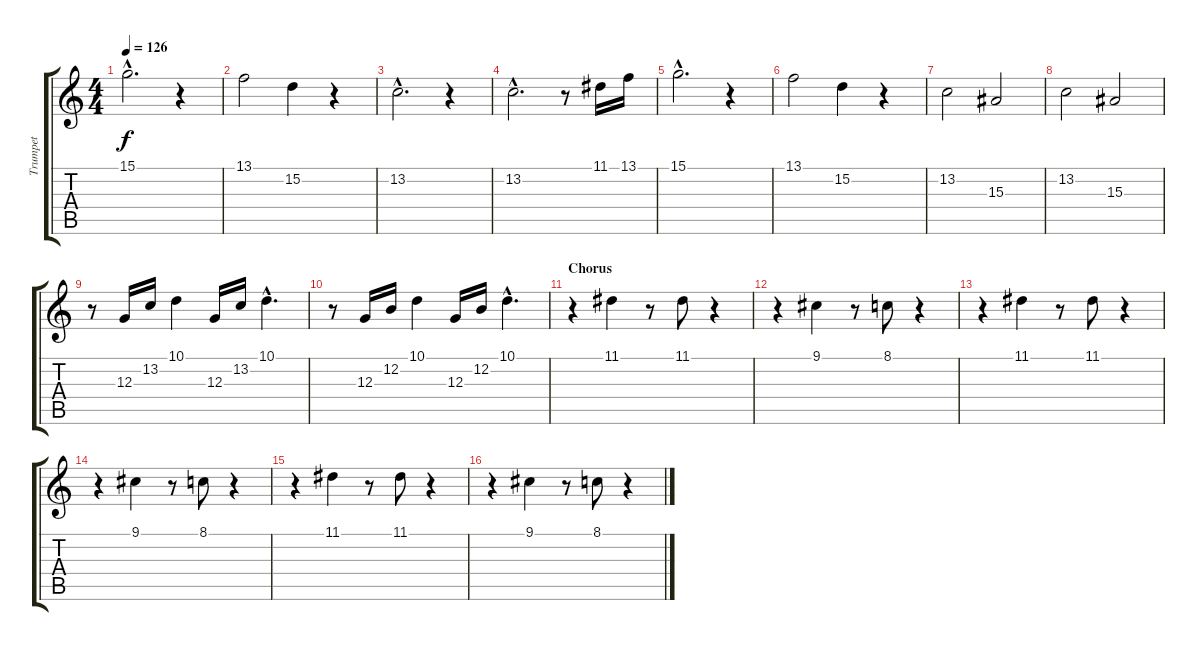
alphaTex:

\track ("Trumpet" "Trumpet") {instrument trumpet}
\staff {score tabs}
\tuning (E4 B3 G3 D3 A2 E2) {hide}
\ts (4 4)
\tempo 126
\clef g2
\ks c
15.1{hac}.2{d dy f} r.4 |
13.1.2 15.2.4 r.4 |
13.2{hac}.2{d} r.4 |
13.2{hac}.2{d} r.8 11.1.16 13.1.16 |
15.1{hac}.2{d} r.4 |
13.1.2 15.2.4 r.4 |
13.2.2 15.3.2 |
13.2.2 15.3.2 |
r.8 12.3.16 13.2.16 10.1.4 12.3.16 13.2.16 10.1{hac}.4{d} |
r.8 12.3.16 12.2.16 10.1.4 12.3.16 12.2.16 10.1{hac}.4{d} |
\section ("" "Chorus")
r.4 11.1.4 r.8 11.1.8 r.4 |
r.4 9.1.4 r.8 8.1.8 r.4 |
r.4 11.1.4 r.8 11.1.8 r.4 |
r.4 9.1.4 r.8 8.1.8 r.4 |
r.4 11.1.4 r.8 11.1.8 r.4 |
r.4 9.1.4 r.8 8.1.8 r.4
